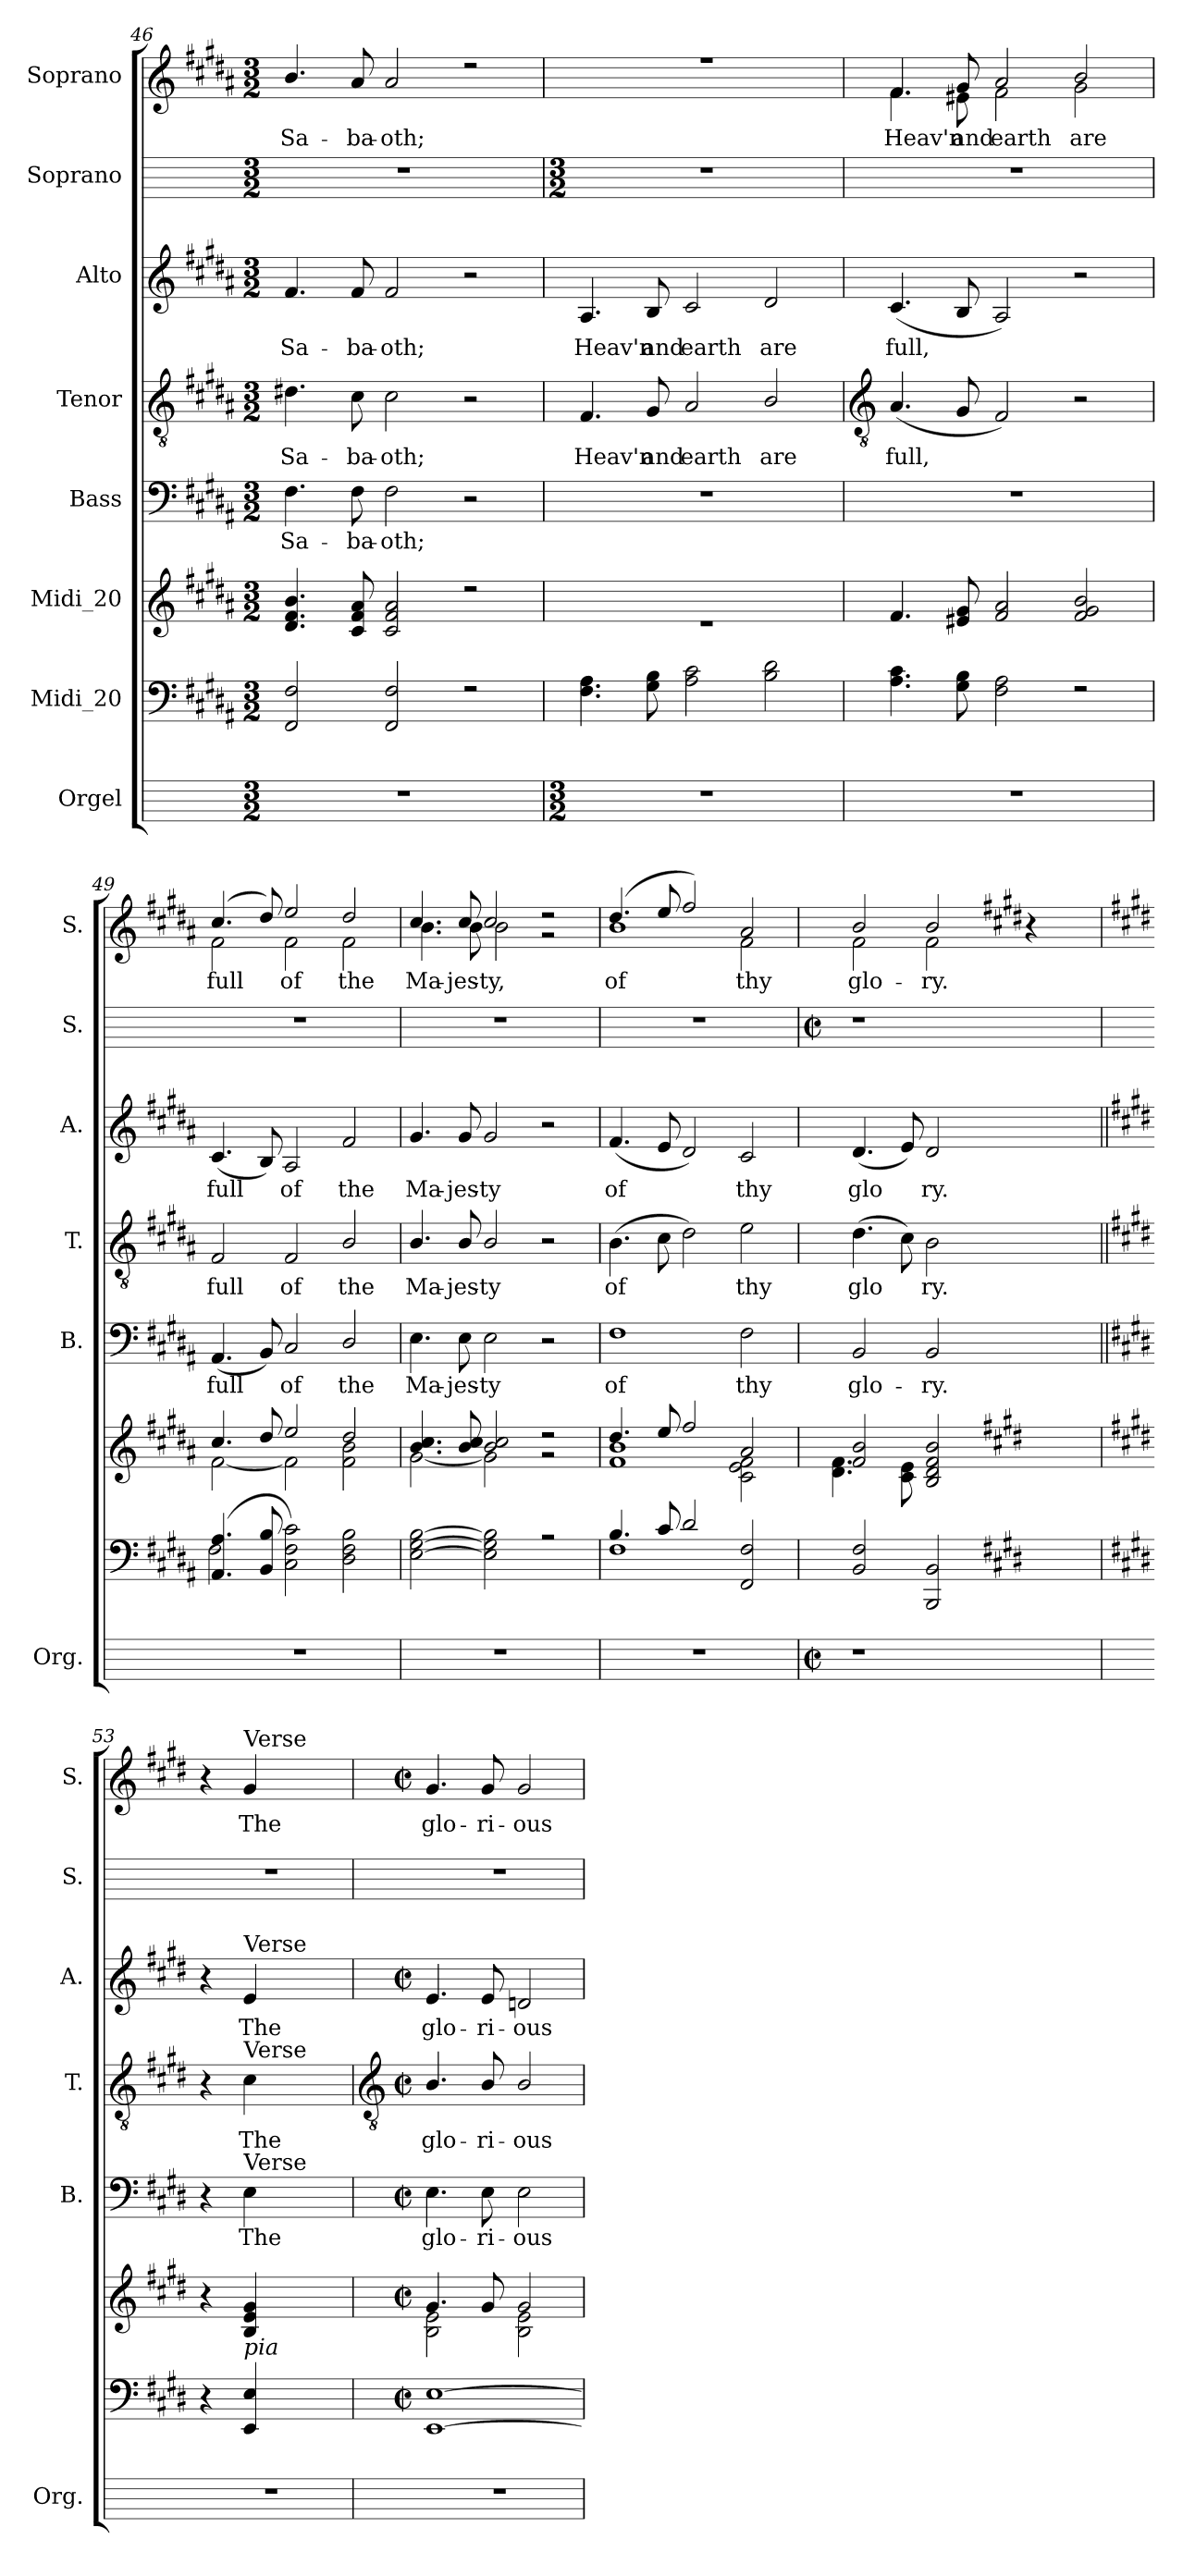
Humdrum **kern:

**kern	**kern	**kern	**kern	**text	**kern	**text	**kern	**text	**kern	**kern	**text
*part8	*part7	*part6	*part5	*part5	*part4	*part4	*part3	*part3	*part2	*part1	*part1
*staff8	*staff7	*staff6	*staff5	*staff5	*staff4	*staff4	*staff3	*staff3	*staff2	*staff1	*staff1
*I"Orgel	*I"Midi_20	*I"Midi_20	*I"Bass	*	*I"Tenor	*	*I"Alto	*	*I"Soprano	*I"Soprano	*
*I'Org.	*	*	*I'B.	*	*I'T.	*	*I'A.	*	*I'S.	*I'S.	*
*	*clefF4	*clefG2	*clefF4	*	*clefGv2	*	*clefG2	*	*	*clefG2	*
*	*k[f#c#g#d#a#]	*k[f#c#g#d#a#]	*k[f#c#g#d#a#]	*	*k[f#c#g#d#a#]	*	*k[f#c#g#d#a#]	*	*	*k[f#c#g#d#a#]	*
*	*B:	*B:	*B:	*	*B:	*	*B:	*	*	*B:	*
*M3/2	*M3/2	*M3/2	*M3/2	*	*M3/2	*	*M3/2	*	*M3/2	*M3/2	*
=46	=46	=46	=46	=46	=46	=46	=46	=46	=46	=46	=46
*	*^	*^	*	*	*	*	*	*	*	*	*
!	!	!	!	!	!	!LO:LY:b	!	!LO:LY:b	!	!LO:LY:b	!	!	!LO:LY:b
*	*	*	*	*	*	*	*	*	*	*	*	*^	*
1.r	2FF#/ 2F#/	1.ryy	4.d#/ 4.f#/ 4.b/	1.ryy	4.F#	Sa-	4.d#X	Sa-	4.f#	Sa-	1.r	4.b/	1.ryy	Sa-
!	!	!	!	!	!	!LO:LY:b	!	!LO:LY:b	!	!LO:LY:b	!	!	!	!LO:LY:b
.	.	.	8c#/ 8f#/ 8a#/	.	8F#	-ba-	8c#	-ba-	8f#	-ba-	.	8a#/	.	-ba-
!	!	!	!	!	!	!LO:LY:b	!	!LO:LY:b	!	!LO:LY:b	!	!	!	!LO:LY:b
.	2FF#/ 2F#/	.	2c#/ 2f#/ 2a#/	.	2F#	-oth;	2c#	-oth;	2f#	-oth;	.	2a#/	.	-oth;
.	2r	.	2r	.	2r	.	2r	.	2r	.	.	2r	.	.
!!LO:LB:g=z	!!
=47	=47	=47	=47	=47	=47	=47	=47	=47	=47	=47	=47	=47	=47	=47
*M3/2	*	*	*	*	*	*	*	*	*	*	*M3/2	*	*	*
!	!	!	!	!LO:N:vis=1	!LO:N:vis=1	!	!	!LO:LY:b	!	!LO:LY:b	!	!LO:N:vis=1	!	!
1.r	4.F#\ 4.A#\	1.ryy	1.ryy	1.r	1.r	.	4.F#	Heav'n	4.A#	Heav'n	1.r	1.r	1.ryy	.
!	!	!	!	!	!	!	!	!LO:LY:b	!	!LO:LY:b	!	!	!	!
.	8G#\ 8B\	.	.	.	.	.	8G#	and	8B/	and	.	.	.	.
!	!	!	!	!	!	!	!	!LO:LY:b	!	!LO:LY:b	!	!	!	!
.	2A#\ 2c#\	.	.	.	.	.	2A#	earth	2c#	earth	.	.	.	.
!	!	!	!	!	!	!	!	!LO:LY:b	!	!LO:LY:b	!	!	!	!
.	2B\ 2d#\	.	.	.	.	.	2B/	are	2d#	are	.	.	.	.
!!LO:LB:g=z	!!
=48	=48	=48	=48	=48	=48	=48	=48	=48	=48	=48	=48	=48	=48	=48
*	*	*	*	*	*	*	*clefGv2	*	*	*	*	*	*	*
!	!	!	!	!	!LO:N:vis=1	!	!	!LO:LY:b	!	!LO:LY:b	!	!	!	!LO:LY:b
1.r	4.A#\ 4.c#\	1.ryy	4.f#/	1.ryy	1.r	.	(<4.A#	full,	(<4.c#	full,	1.r	4.f#/	4.f#\	Heav'n
!	!	!	!	!	!	!	!	!	!	!	!	!	!	!LO:LY:b
.	8G#\ 8B\	.	8e#X/ 8g#/	.	.	.	8G#	.	8B	.	.	8g#/	8e#X\	and
!	!	!	!	!	!	!	!	!	!	!	!	!	!	!LO:LY:b
.	2F#\ 2A#\	.	2f#/ 2a#/	.	.	.	2F#)	.	2A#)	.	.	2a#/	2f#\	earth
!	!	!	!	!	!	!	!	!	!	!	!	!	!	!LO:LY:b
.	2r	.	2f#/ 2g#/ 2b/	.	.	.	2r	.	2r	.	.	2b/	2g#\	are
=49	=49	=49	=49	=49	=49	=49	=49	=49	=49	=49	=49	=49	=49	=49
!	!	!	!	!	!	!LO:LY:b	!	!LO:LY:b	!	!LO:LY:b	!	!	!	!LO:LY:b
1.r	(<4.AA#/ 4.A#/	2F#\	4.cc#/	[2f#\	(<4.AA#	full	2F#	full	(<4.c#	full	1.r	(>4.cc#/	2f#\	full
.	8BB/ 8B/	.	8dd#/	.	8BB)	.	.	.	8B)	.	.	8dd#/)	.	.
!	!	!	!	!	!	!LO:LY:b	!	!LO:LY:b	!	!LO:LY:b	!	!	!	!LO:LY:b
.	2C#\ 2F#\ 2c#\)	1ryy	2ee/	2f#\]	2C#	of	2F#	of	2A#	of	.	2ee/	2f#\	of
!	!	!	!	!	!	!LO:LY:b	!	!LO:LY:b	!	!LO:LY:b	!	!	!	!LO:LY:b
.	2D#\ 2F#\ 2B\	.	2dd#/	2f#\ 2b\	2D#/	the	2B/	the	2f#	the	.	2dd#/	2f#\	the
=50	=50	=50	=50	=50	=50	=50	=50	=50	=50	=50	=50	=50	=50	=50
!	!	!	!	!	!	!LO:LY:b	!	!LO:LY:b	!	!LO:LY:b	!	!	!	!LO:LY:b
1.r	[2E\ [2G#\ [2B\	1.ryy	4.b/ 4.cc#/	[2g#\	4.E	Ma-	4.B/	Ma-	4.g#	Ma-	1.r	4.cc#/	4.b\	Ma-
!	!	!	!	!	!	!LO:LY:b	!	!LO:LY:b	!	!LO:LY:b	!	!	!	!LO:LY:b
.	.	.	8b/ 8cc#/	.	8E	-jes-	8B/	-jes-	8g#	-jes-	.	8cc#/	8b\	-jes-
!	!	!	!	!	!	!LO:LY:b	!	!LO:LY:b	!	!LO:LY:b	!	!	!	!LO:LY:b
.	2E\] 2G#\] 2B\]	.	2b/ 2cc#/	2g#\]	2E	-ty	2B/	-ty	2g#	-ty	.	2cc#/	2b\	-ty,
.	2r	.	2r	2r	2r	.	2r	.	2r	.	.	2r	2r	.
=51	=51	=51	=51	=51	=51	=51	=51	=51	=51	=51	=51	=51	=51	=51
!	!	!	!	!	!	!LO:LY:b	!	!LO:LY:b	!	!LO:LY:b	!	!	!	!LO:LY:b
1.r	4.B/	1F#\	4.dd#/	1f#\ 1b\	1F#	of	(>4.B	of	(<4.f#	of	1.r	(>4.dd#/	1b\	of
.	8c#/	.	8ee/	.	.	.	8c#	.	8e	.	.	8ee/	.	.
.	2d#/	.	2ff#/	.	.	.	2d#)	.	2d#)	.	.	2ff#/)	.	.
!	!	!	!	!	!	!LO:LY:b	!	!LO:LY:b	!	!LO:LY:b	!	!	!	!LO:LY:b
.	2FF#/ 2F#/	2ryy	2a#/	2c#\ 2e\ 2f#\	2F#	thy	2e	thy	2c#	thy	.	2a#/	2f#\	thy
!!LO:LB:g=z	!!
=52	=52	=52	=52	=52	=52	=52	=52	=52	=52	=52	=52	=52	=52	=52
*M2/2	*	*	*	*	*	*	*	*	*	*	*M2/2	*	*	*
*met(c|)	*	*	*	*	*	*	*	*	*	*	*met(c|)	*	*	*
!	!	!	!	!	!	!LO:LY:b	!	!LO:LY:b	!	!LO:LY:b	!	!	!	!LO:LY:b
1r	2BB/ 2F#/	1ryy	2f#/ 2b/	4.d#\ 4.f#\	2BB	glo-	(>4.d#	glo	(<4.d#	glo	1r	2b/	2f#\	glo-
.	.	.	.	8c#\ 8e\	.	.	8c#)	.	8e)	.	.	.	.	.
!	!	!	!	!	!	!LO:LY:b	!	!LO:LY:b	!	!LO:LY:b	!	!	!	!LO:LY:b
.	2BBB/ 2BB/	.	2B/ 2d#/ 2f#/ 2b/	2ryy	2BB	-ry.	2B	ry.	2d#	ry.	.	2b/	2f#\	-ry.
*	*k[f#c#g#d#]	*	*k[f#c#g#d#]	*	*	*	*	*	*	*	*	*k[f#c#g#d#]	*	*
*	*E:	*	*E:	*	*	*	*	*	*	*	*	*E:	*	*
2ryy	2ryy	2ryy	2ryy	2ryy	2ryy	.	2ryy	.	2ryy	.	2ryy	2ryy	4r	.
.	.	.	.	.	.	.	.	.	.	.	.	.	4ryy	.
*	*v	*v	*	*	*	*	*	*	*	*	*	*v	*v	*
*	*	*v	*v	*	*	*	*	*	*	*	*	*
=53	=53	=53	=53||	=53	=53||	=53	=53||	=53	=53	=53	=53
*	*	*	*k[f#c#g#d#]	*	*k[f#c#g#d#]	*	*k[f#c#g#d#]	*	*	*	*
*	*	*	*E:	*	*E:	*	*E:	*	*	*	*
1r	4r	4r	4r	.	4r	.	4r	.	1r	4r	.
!	!	!	!	!	!	!	!	!	!	!LO:TX:a:t=Verse	!
!	!	!	!	!	!	!	!LO:TX:a:t=Verse	!	!	!	!
!	!	!	!	!	!LO:TX:a:t=Verse	!	!	!	!	!	!
!	!	!	!LO:TX:a:t=Verse	!	!	!	!	!	!	!	!
!	!	!LO:TX:b:i:t=pia	!	!	!	!	!	!	!	!	!
!	!	!	!	!LO:LY:b	!	!LO:LY:b	!	!LO:LY:b	!	!	!LO:LY:b
.	4EE/ 4E/	4B/ 4e/ 4g#/	4E	The	4c#	The	4e	The	.	4g#/	The
.	2ryy	2ryy	2ryy	.	2ryy	.	2ryy	.	.	2ryy	.
!!LO:LB:g=z
=54	=54	=54	=54	=54	=54	=54	=54	=54	=54	=54	=54
*	*	*	*	*	*clefGv2	*	*	*	*	*	*
*	*M2/2	*M2/2	*M2/2	*	*M2/2	*	*M2/2	*	*	*M2/2	*
*	*met(c|)	*met(c|)	*met(c|)	*	*met(c|)	*	*met(c|)	*	*	*met(c|)	*
*	*^	*^	*	*	*	*	*	*	*	*	*
!	!	!	!	!	!	!LO:LY:b	!	!LO:LY:b	!	!LO:LY:b	!	!	!LO:LY:b
*	*	*	*	*	*	*	*	*	*	*	*	*^	*
1r	[1EE/ [1E/	1ryy	4.g#/	2B\ 2e\	4.E	glo-	4.B/	glo-	4.e	glo-	1r	4.g#/	1ryy	glo-
!	!	!	!	!	!	!LO:LY:b	!	!LO:LY:b	!	!LO:LY:b	!	!	!	!LO:LY:b
.	.	.	8g#/	.	8E	-ri-	8B/	-ri-	8e	-ri-	.	8g#/	.	-ri-
!	!	!	!	!	!	!LO:LY:b	!	!LO:LY:b	!	!LO:LY:b	!	!	!	!LO:LY:b
.	.	.	2g#/	2B\ 2e\	2E	-ous	2B/	-ous	2dn	-ous	.	2g#/	.	-ous
*	*v	*v	*	*	*	*	*	*	*	*	*	*v	*v	*
*	*	*v	*v	*	*	*	*	*	*	*	*	*
=	=	=	=	=	=	=	=	=	=	=	=
*-	*-	*-	*-	*-	*-	*-	*-	*-	*-	*-	*-
